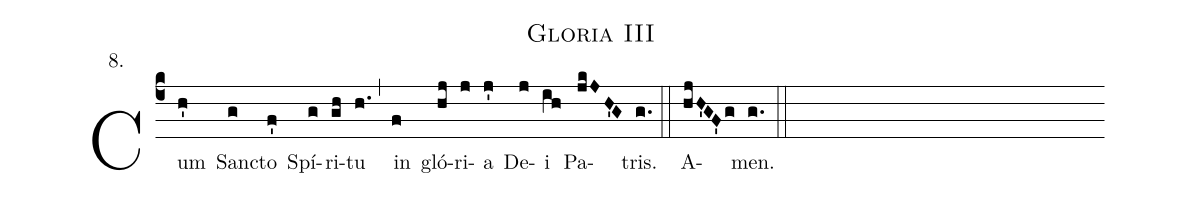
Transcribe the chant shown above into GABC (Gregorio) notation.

name:Gloria III;
office-part:kyriale;
mode:8;
annotation: 8.;
%%
%(c4) Gló( gh)ri(gf)a(g') in(h) ex(g)cél(jj)sis(gh) De(ivHG)o.(g.) (::)
%
%Et(ghg) in(fd~) ter(e)ra(fgf) pax(g.) ho(gh)mí(h')ni(g)bus(f.) (,) bo(hjji)næ(hg) vo(hg)lun(fg~)tá(g.)tis(g.) (::)
%
%Lau(g!h'j~)dá(ji)mus(hg) te.(hig.) (::)
%
%Be(h')ne(g)dí(fe)ci(fgf')mus(g) te.(g.) (::)
%
%A(g)do(hj)rá(ji)mus(hg) te.(hig.) (::)
%
%Glo(h')ri(g)fi(fe)cá(fgf' )mus(g) te.(g.) (::)
%
%Grá(d)ti(dg)as(g') á(h)gi(g')mus(f) ti(gh)bi(h.) (,) pro(f)pter(hj~) ma(jji)gnam(hg) gló(hi)ri(h')am(h) tu(g.)am.(g.) (::)
%
%Dó(j')mi(i)ne(h') De(j)us,(g.) (,) Rex(j) cæ(ih)lé(j)stis,(h.) (,) De(h')us(g) Pa(f!gwh)ter(h') o-(hjji)mní(hg )pot(fg)ens.(g.) (::)
%
%Dó(j')mi(i)ne(h') Fi(j)li,(g.) (,) u(j)ni(ih)gé(j')ni(h)te(h.) (,) Ie(gf)su(gh) Chri(g. )ste;(g.) (::)
%
%Dó(j')mi(i)ne(h') De(j)us,(g.) (,) A(j)gnus(ih) De(j)i,(h.) (,) Fí(h')li(g)us(f) Pa(gh)tris.(h.) (::)
%
%Qui(d) tol(fg~)lis(g') pec(hjji)cá(hg)ta(hi) mun(h)di,(g.) (,) mi(h')se(g)ré(fe)re(fgf) no(g.)bis.(g.) (::)
%
%Qui(d) tol(fg~)lis(g') pec(hjji)cá(hg)ta(hi) mun(h)di,(g.) (,) sús(h')ci(g)pe(h.) de(f')pre(h)ca(ji)ti(hg)ó(hi)nem(h) no-(g.)stram.(g.) (::)
%
%Qui(g) se(gji)des(jk) ad(k) déx(l')te(k)ram(ji~) Pa(jkj)tris,(k.) (,) mi(ji)se(hji)ré(gh)re(ih) no(g.)bis;(g.) (::)
%
%Quó(f')ni(g)am(gj) tu(j') so(i)lus(h') san(j)ctus :(g.) (::)
%
%Tu(j) so(i')lus(h) Dó(j')mi(h)nus.(h.) (::)
%
%Tu(j) so(j')lus(i) Al(h')tís(j)si(jk)mus,(k.) (,) Ie(klk)su(ji) Chri(jkJH'G)ste.(g.) (::)

(c4)

Cum(h') San(g)cto(f') Spí(g)ri(gh)tu(h.) (,) in(f) gló(hj)ri(j)a(j') De(j)i(ih) Pa(jkJH'G)tris.(g.) (::)

A(hjH'GF'g)men.(g.) (::)
